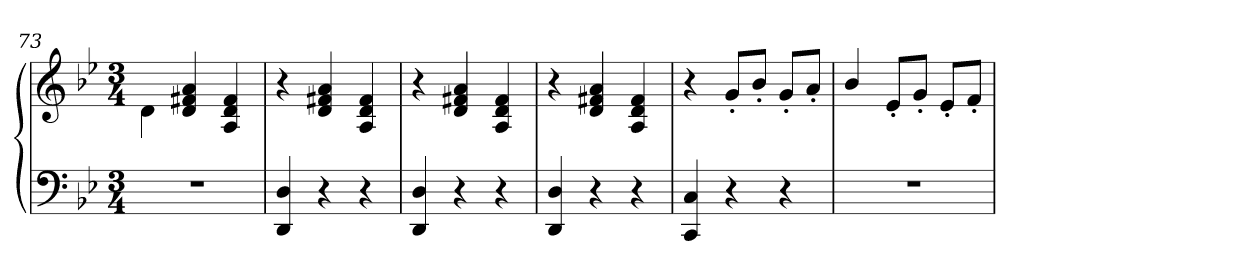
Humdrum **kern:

**kern	**kern
*part2	*part1
*staff2	*staff1
*clefF4	*clefG2
*k[b-e-]	*k[b-e-]
*B-:	*B-:
*M3/4	*M3/4
=73	=73
2.r	4d\
.	4d/ 4f#X/ 4a/
.	4A/ 4d/ 4f#/
=74	=74
4DD/ 4D/	4r
4r	4d/ 4f#X/ 4a/
4r	4A/ 4d/ 4f#/
=75	=75
4DD/ 4D/	4r
4r	4d/ 4f#X/ 4a/
4r	4A/ 4d/ 4f#/
!!LO:LB:g=z
=76	=76
4DD/ 4D/	4r
4r	4d/ 4f#X/ 4a/
4r	4A/ 4d/ 4f#/
=77	=77
4CC/ 4C/	4r
4r	8g'>/L
.	8b-'</J
4r	8g'>/L
.	8a'</J
=78	=78
2.r	4b-/
.	8e-'>/L
.	8g'</J
.	8e-'>/L
.	8f'</J
=	=
*-	*-
